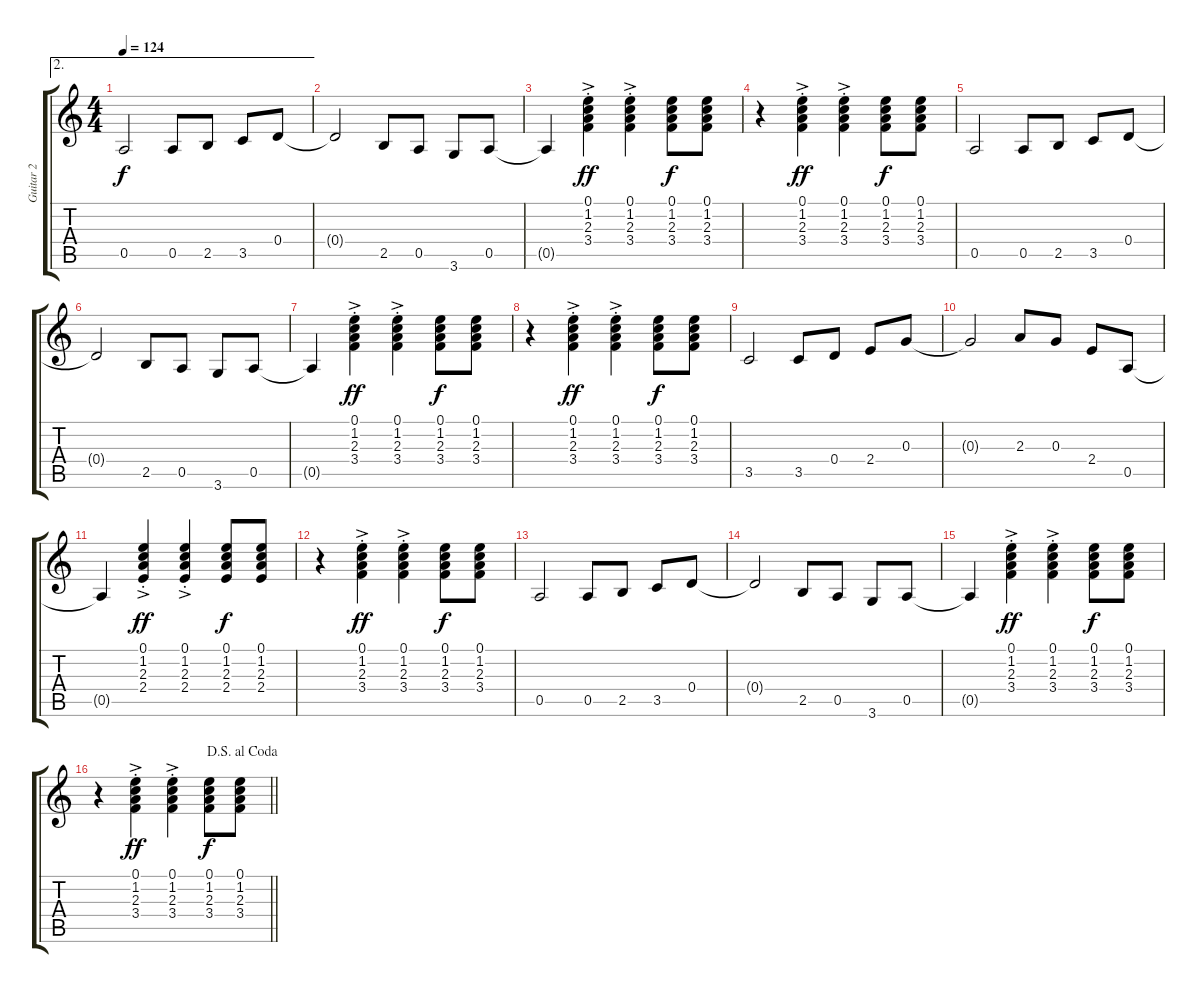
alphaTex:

\track ("Guitar 2" "Guitar 2") {instrument distortionguitar}
\staff {score tabs}
\tuning (E4 B3 G3 D3 A2 E2) {hide}
\ae 2
\ts (4 4)
\tempo 124
\clef g2
\ks c
0.5.2{dy f} 0.5.8 2.5.8 3.5.8 0.4.8 |
0.4{t}.2 2.5.8 0.5.8 3.6.8 0.5.8 |
0.5{t}.4 (0.1{ac st} 1.2{ac st} 2.3{ac st} 3.4{ac st}).4{dy ff} (0.1{ac st} 1.2{ac st} 2.3{ac st} 3.4{ac st}).4 (0.1 1.2 2.3 3.4).8{dy f} (0.1 1.2 2.3 3.4).8 |
r.4 (0.1{ac st} 1.2{ac st} 2.3{ac st} 3.4{ac st}).4{dy ff} (0.1{ac st} 1.2{ac st} 2.3{ac st} 3.4{ac st}).4 (0.1 1.2 2.3 3.4).8{dy f} (0.1 1.2 2.3 3.4).8 |
0.5.2 0.5.8 2.5.8 3.5.8 0.4.8 |
0.4{t}.2 2.5.8 0.5.8 3.6.8 0.5.8 |
0.5{t}.4 (0.1{ac st} 1.2{ac st} 2.3{ac st} 3.4{ac st}).4{dy ff} (0.1{ac st} 1.2{ac st} 2.3{ac st} 3.4{ac st}).4 (0.1 1.2 2.3 3.4).8{dy f} (0.1 1.2 2.3 3.4).8 |
r.4 (0.1{ac st} 1.2{ac st} 2.3{ac st} 3.4{ac st}).4{dy ff} (0.1{ac st} 1.2{ac st} 2.3{ac st} 3.4{ac st}).4 (0.1 1.2 2.3 3.4).8{dy f} (0.1 1.2 2.3 3.4).8 |
3.5.2 3.5.8 0.4.8 2.4.8 0.3.8 |
0.3{t}.2 2.3.8 0.3.8 2.4.8 0.5.8 |
0.5{t}.4 (0.1{ac st} 1.2{ac st} 2.3{ac st} 2.4{ac st}).4{dy ff} (0.1{ac st} 1.2{ac st} 2.3{ac st} 2.4{ac st}).4 (0.1 1.2 2.3 2.4).8{dy f} (0.1 1.2 2.3 2.4).8 |
r.4 (0.1{ac st} 1.2{ac st} 2.3{ac st} 3.4{ac st}).4{dy ff} (0.1{ac st} 1.2{ac st} 2.3{ac st} 3.4{ac st}).4 (0.1 1.2 2.3 3.4).8{dy f} (0.1 1.2 2.3 3.4).8 |
0.5.2 0.5.8 2.5.8 3.5.8 0.4.8 |
0.4{t}.2 2.5.8 0.5.8 3.6.8 0.5.8 |
0.5{t}.4 (0.1{ac st} 1.2{ac st} 2.3{ac st} 3.4{ac st}).4{dy ff} (0.1{ac st} 1.2{ac st} 2.3{ac st} 3.4{ac st}).4 (0.1 1.2 2.3 3.4).8{dy f} (0.1 1.2 2.3 3.4).8 |
\jump dalsegnoalcoda
\barLineRight lightlight
r.4 (0.1{ac st} 1.2{ac st} 2.3{ac st} 3.4{ac st}).4{dy ff} (0.1{ac st} 1.2{ac st} 2.3{ac st} 3.4{ac st}).4 (0.1 1.2 2.3 3.4).8{dy f} (0.1 1.2 2.3 3.4).8
